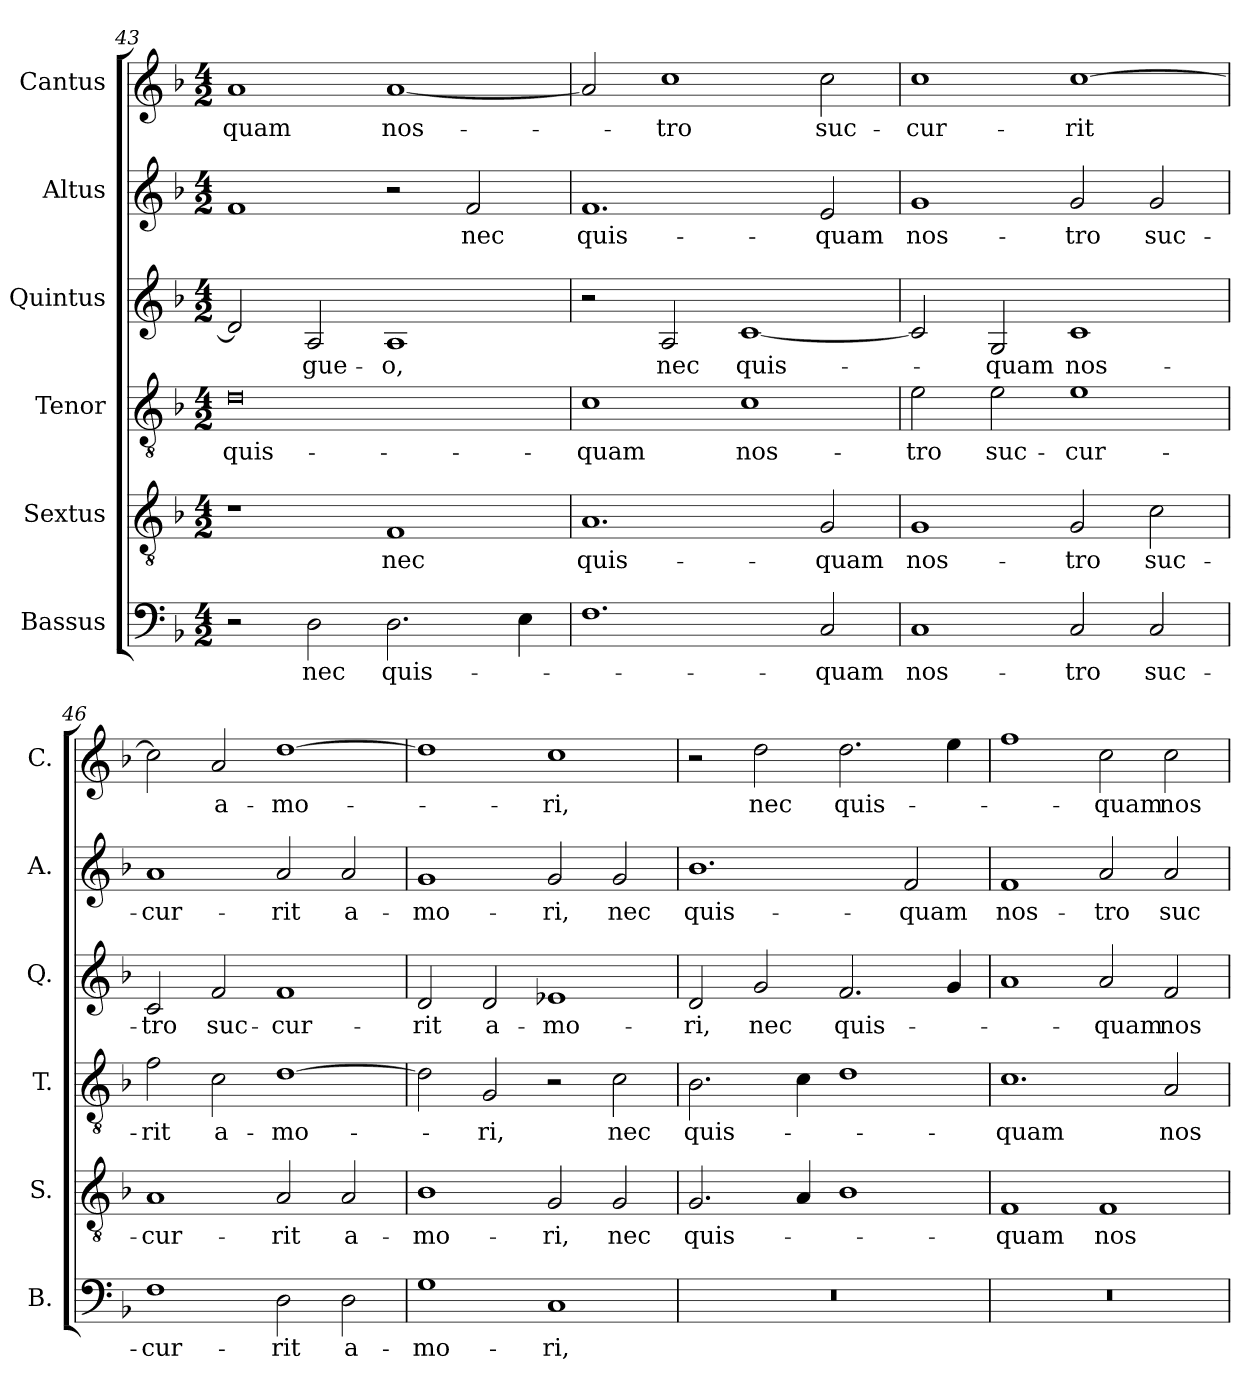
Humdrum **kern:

**kern	**text	**kern	**text	**kern	**text	**kern	**text	**kern	**text	**kern	**text
*part6	*part6	*part5	*part5	*part4	*part4	*part3	*part3	*part2	*part2	*part1	*part1
*staff6	*staff6	*staff5	*staff5	*staff4	*staff4	*staff3	*staff3	*staff2	*staff2	*staff1	*staff1
*I"Bassus	*	*I"Sextus	*	*I"Tenor	*	*I"Quintus	*	*I"Altus	*	*I"Cantus	*
*I'B.	*	*I'S.	*	*I'T.	*	*I'Q.	*	*I'A.	*	*I'C.	*
*clefF4	*	*clefGv2	*	*clefGv2	*	*clefG2	*	*clefG2	*	*clefG2	*
*k[b-]	*	*k[b-]	*	*k[b-]	*	*k[b-]	*	*k[b-]	*	*k[b-]	*
*M4/2	*	*M4/2	*	*M4/2	*	*M4/2	*	*M4/2	*	*M4/2	*
=43	=43	=43	=43	=43	=43	=43	=43	=43	=43	=43	=43
2r	.	1r	.	0d	quis-	2d/]	.	1f	.	1a	-quam
2D\	nec	.	.	.	.	2A/	-gue-	.	.	.	.
2.D\	quis-	1F	nec	.	.	1A	-o,	2r	.	[1a	nos-
.	.	.	.	.	.	.	.	2f/	nec	.	.
4E\	.	.	.	.	.	.	.	.	.	.	.
=44	=44	=44	=44	=44	=44	=44	=44	=44	=44	=44	=44
1.F	.	1.A	quis-	1c	-quam	2r	.	1.f	quis-	2a/]	.
.	.	.	.	.	.	2A/	nec	.	.	1cc	-tro
.	.	.	.	1c	nos-	[1c	quis-	.	.	.	.
2C/	-quam	2G/	-quam	.	.	.	.	2e/	-quam	2cc\	suc-
=45	=45	=45	=45	=45	=45	=45	=45	=45	=45	=45	=45
1C	nos-	1G	nos-	2e\	-tro	2c/]	.	1g	nos-	1cc	-cur-
.	.	.	.	2e\	suc-	2G/	-quam	.	.	.	.
2C/	-tro	2G/	-tro	1e	-cur-	1c	nos-	2g/	-tro	[1cc	-rit
2C/	suc-	2c\	suc-	.	.	.	.	2g/	suc-	.	.
=46	=46	=46	=46	=46	=46	=46	=46	=46	=46	=46	=46
1F	-cur-	1A	-cur-	2f\	-rit	2c/	-tro	1a	-cur-	2cc\]	.
.	.	.	.	2c\	a-	2f/	suc-	.	.	2a/	a-
2D\	-rit	2A/	-rit	[1d	-mo-	1f	-cur-	2a/	-rit	[1dd	-mo-
2D\	a-	2A/	a-	.	.	.	.	2a/	a-	.	.
!!LO:LB:g=z
=47	=47	=47	=47	=47	=47	=47	=47	=47	=47	=47	=47
1G	-mo-	1B-	-mo-	2d\]	.	2d/	-rit	1g	-mo-	1dd]	.
.	.	.	.	2G/	-ri,	2d/	a-	.	.	.	.
1C	-ri,	2G/	-ri,	2r	.	1e-X	-mo-	2g/	-ri,	1cc	-ri,
.	.	2G/	nec	2c\	nec	.	.	2g/	nec	.	.
=48	=48	=48	=48	=48	=48	=48	=48	=48	=48	=48	=48
0r	.	2.G/	quis-	2.B-\	quis-	2d/	-ri,	1.b-	quis-	2r	.
.	.	.	.	.	.	2g/	nec	.	.	2dd\	nec
.	.	4A/	.	4c\	.	.	.	.	.	.	.
.	.	1B-	.	1d	.	2.f/	quis-	.	.	2.dd\	quis-
.	.	.	.	.	.	.	.	2f/	-quam	.	.
.	.	.	.	.	.	4g/	.	.	.	4ee\	.
=49	=49	=49	=49	=49	=49	=49	=49	=49	=49	=49	=49
0r	.	1F	-quam	1.c	-quam	1a	.	1f	nos-	1ff	.
.	.	1F	nos-	.	.	2a/	-quam	2a/	-tro	2cc\	-quam
.	.	.	.	2A/	nos-	2f/	nos-	2a/	suc-	2cc\	nos-
=	=	=	=	=	=	=	=	=	=	=	=
*-	*-	*-	*-	*-	*-	*-	*-	*-	*-	*-	*-
